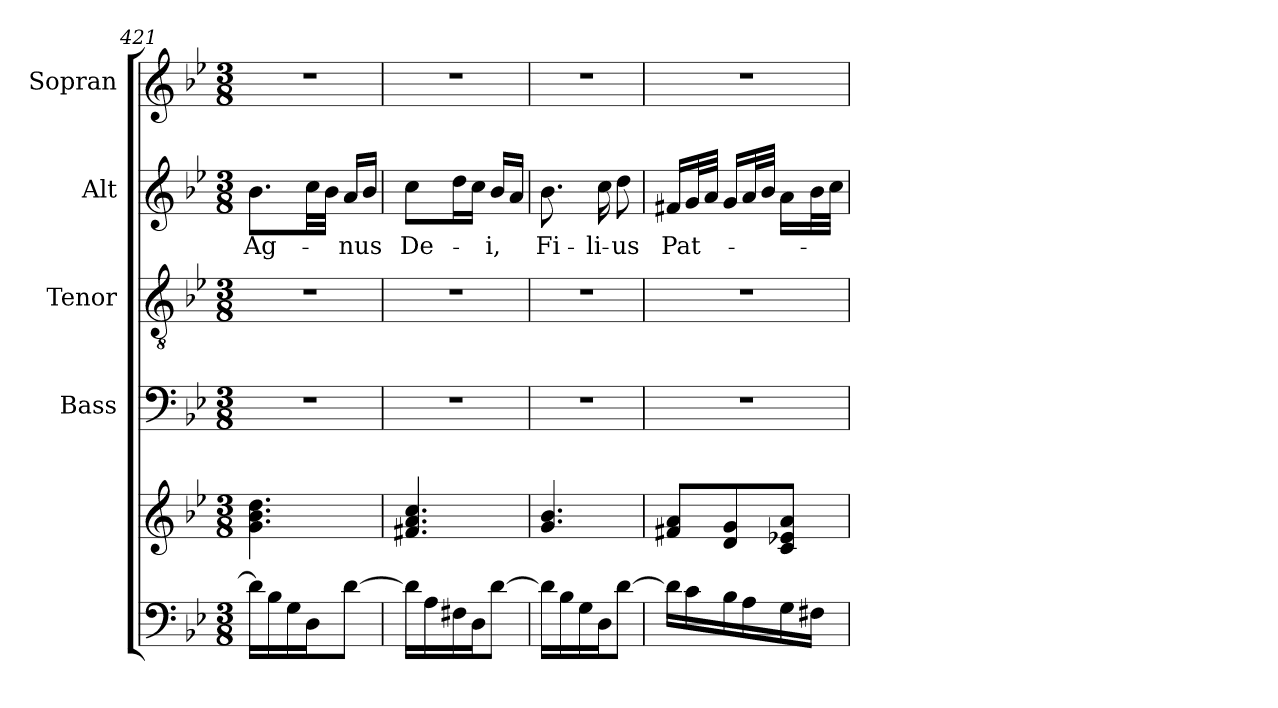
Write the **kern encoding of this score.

**kern	**kern	**kern	**kern	**kern	**text	**kern
*part5	*part5	*part4	*part3	*part2	*part2	*part1
*staff6	*staff5	*staff4	*staff3	*staff2	*staff2	*staff1
*	*	*I"Bass	*I"Tenor	*I"Alt	*	*I"Sopran
*	*	*I'B.	*I'T.	*I'A.	*	*I'S.
*clefF4	*clefG2	*clefF4	*clefGv2	*clefG2	*	*clefG2
*k[b-e-]	*k[b-e-]	*k[b-e-]	*k[b-e-]	*k[b-e-]	*	*k[b-e-]
*B-:	*B-:	*B-:	*B-:	*B-:	*	*B-:
*M3/8	*M3/8	*M3/8	*M3/8	*M3/8	*	*M3/8
=421	=421	=421	=421	=421	=421	=421
!	!	!	!	!	!LO:LY:b	!
16d\LL]	4.g\ 4.b-\ 4.dd\	4.r	4.r	8.b-\L	Ag-	4.r
16B-\	.	.	.	.	.	.
16G\	.	.	.	.	.	.
16D\J	.	.	.	32cc\LL	.	.
.	.	.	.	32b-\JJJ	.	.
!	!	!	!	!	!LO:LY:b	!
[8d\J	.	.	.	16a/LL	-nus	.
.	.	.	.	16b-/JJ	.	.
!!LO:LB:g=z
=422	=422	=422	=422	=422	=422	=422
!	!	!	!	!	!LO:LY:b	!
16d\LL]	4.f#X/ 4.a/ 4.cc/	4.r	4.r	8cc\L	De-	4.r
16A\	.	.	.	.	.	.
16F#X\	.	.	.	16dd\L	.	.
16D\J	.	.	.	16cc\JJ	.	.
!	!	!	!	!	!LO:LY:b	!
[8d\J	.	.	.	16b-/LL	-i,	.
.	.	.	.	16a/JJ	.	.
=423	=423	=423	=423	=423	=423	=423
!	!	!	!	!	!LO:LY:b	!
16d\LL]	4.g/ 4.b-/	4.r	4.r	8.b-\	Fi-	4.r
16B-\	.	.	.	.	.	.
16G\	.	.	.	.	.	.
!	!	!	!	!	!LO:LY:b	!
16D\J	.	.	.	16cc\	-li-	.
!	!	!	!	!	!LO:LY:b	!
[8d\J	.	.	.	8dd\	-us	.
=424	=424	=424	=424	=424	=424	=424
!	!	!	!	!	!LO:LY:b	!
16d\LL]	8f#X/ 8a/L	4.r	4.r	16f#X/LL	Pat-	4.r
16c\	.	.	.	32g/L	.	.
.	.	.	.	32a/JJJ	.	.
16B-\	8d/ 8g/	.	.	16g/LL	.	.
16A\	.	.	.	32a/L	.	.
.	.	.	.	32b-/JJJ	.	.
16G\	8c/ 8e-X/ 8a/J	.	.	16a\LL	.	.
16F#X\JJ	.	.	.	32b-\L	.	.
.	.	.	.	32cc\JJJ	.	.
=	=	=	=	=	=	=
*-	*-	*-	*-	*-	*-	*-
